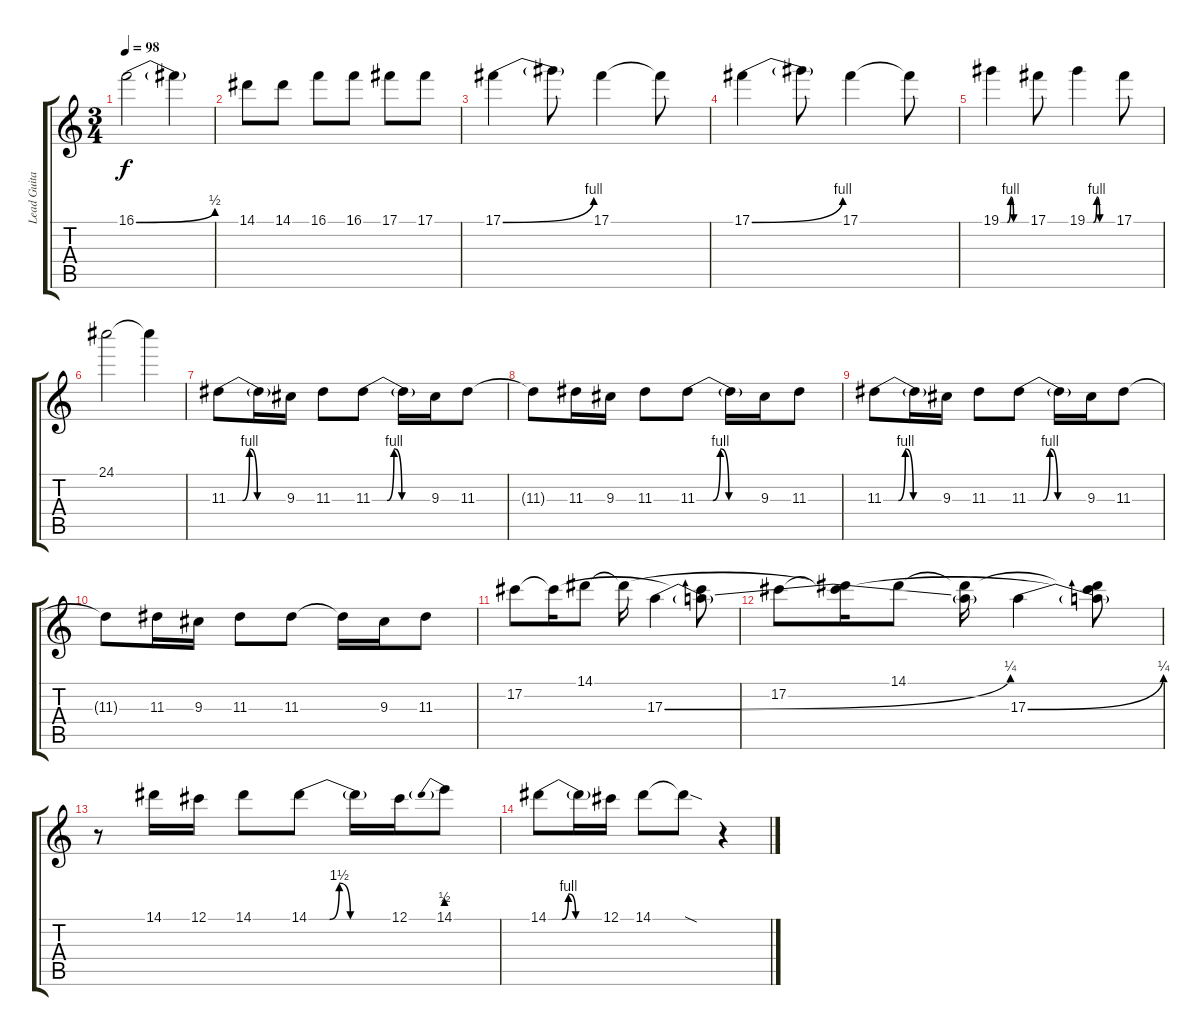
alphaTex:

\track ("Lead Guitar" "Lead Guita") {instrument distortionguitar}
\staff {score tabs}
\tuning (Db4 Ab3 E3 B2 Gb2 B1) {hide}
\ts (3 4)
\tempo 98
\clef g2
\ks c
16.1{be (bend 0 0 60 2)}.2{dy f} 16.1{t}.4 |
14.1.8 14.1.8 16.1.8 16.1.8 17.1.8 17.1.8 |
17.1{be (bend 0 0 60 4)}.4 17.1{t}.8 17.1.4 17.1{t}.8 |
17.1{be (bend 0 0 60 4)}.4 17.1{t}.8 17.1.4 17.1{t}.8 |
19.1{be (custom 0 0 15 0 23 4 30 0 60 0)}.4 17.1.8 19.1{be (custom 0 0 15 0 23 4 30 0 60 0)}.4 17.1.8 |
24.1.2 24.1{t}.4 |
11.3{be (custom 0 0 15 0 22 4 30 0 60 0)}.8 11.3{t}.16 9.3.16 11.3.8 11.3{be (custom 0 0 15 0 22 4 30 0 60 0)}.8 11.3{t}.16 9.3.16 11.3.8 |
11.3{t}.8 11.3.16 9.3.16 11.3.8 11.3{be (custom 0 0 15 0 22 4 30 0 60 0)}.8 11.3{t}.16 9.3.16 11.3.8 |
11.3{be (custom 0 0 15 0 22 4 30 0 60 0)}.8 11.3{t}.16 9.3.16 11.3.8 11.3{be (custom 0 0 15 0 22 4 30 0 60 0)}.8 11.3{t}.16 9.3.16 11.3.8 |
11.3{t}.8 11.3.16 9.3.16 11.3.8 11.3.8 11.3{t}.16 9.3.16 11.3.8 |
17.2.8 17.2{t}.16 14.1.8 14.1{t}.16 17.3{be (bend 0 0 60 1)}.4 (17.2{t} 17.3{t}).8 |
17.2.8 (14.1{t} 17.2{t}).16 14.1.8 (14.1{t} 17.3{t}).16 17.3{be (bend 0 0 60 1)}.4 (14.1{t} 17.2{t} 17.3{t}).8 |
r.8 14.1.16 12.1.16 14.1.8 14.1{be (custom 0 0 15 0 22 6 30 0 60 0)}.8 14.1{t}.16 12.1.16 14.1{be (prebend 0 2 60 2)}.8 |
14.1{be (custom 0 0 15 0 22 4 30 0 60 0)}.8 14.1{t}.16 12.1.16 14.1.8 14.1{sod t}.8 r.4
